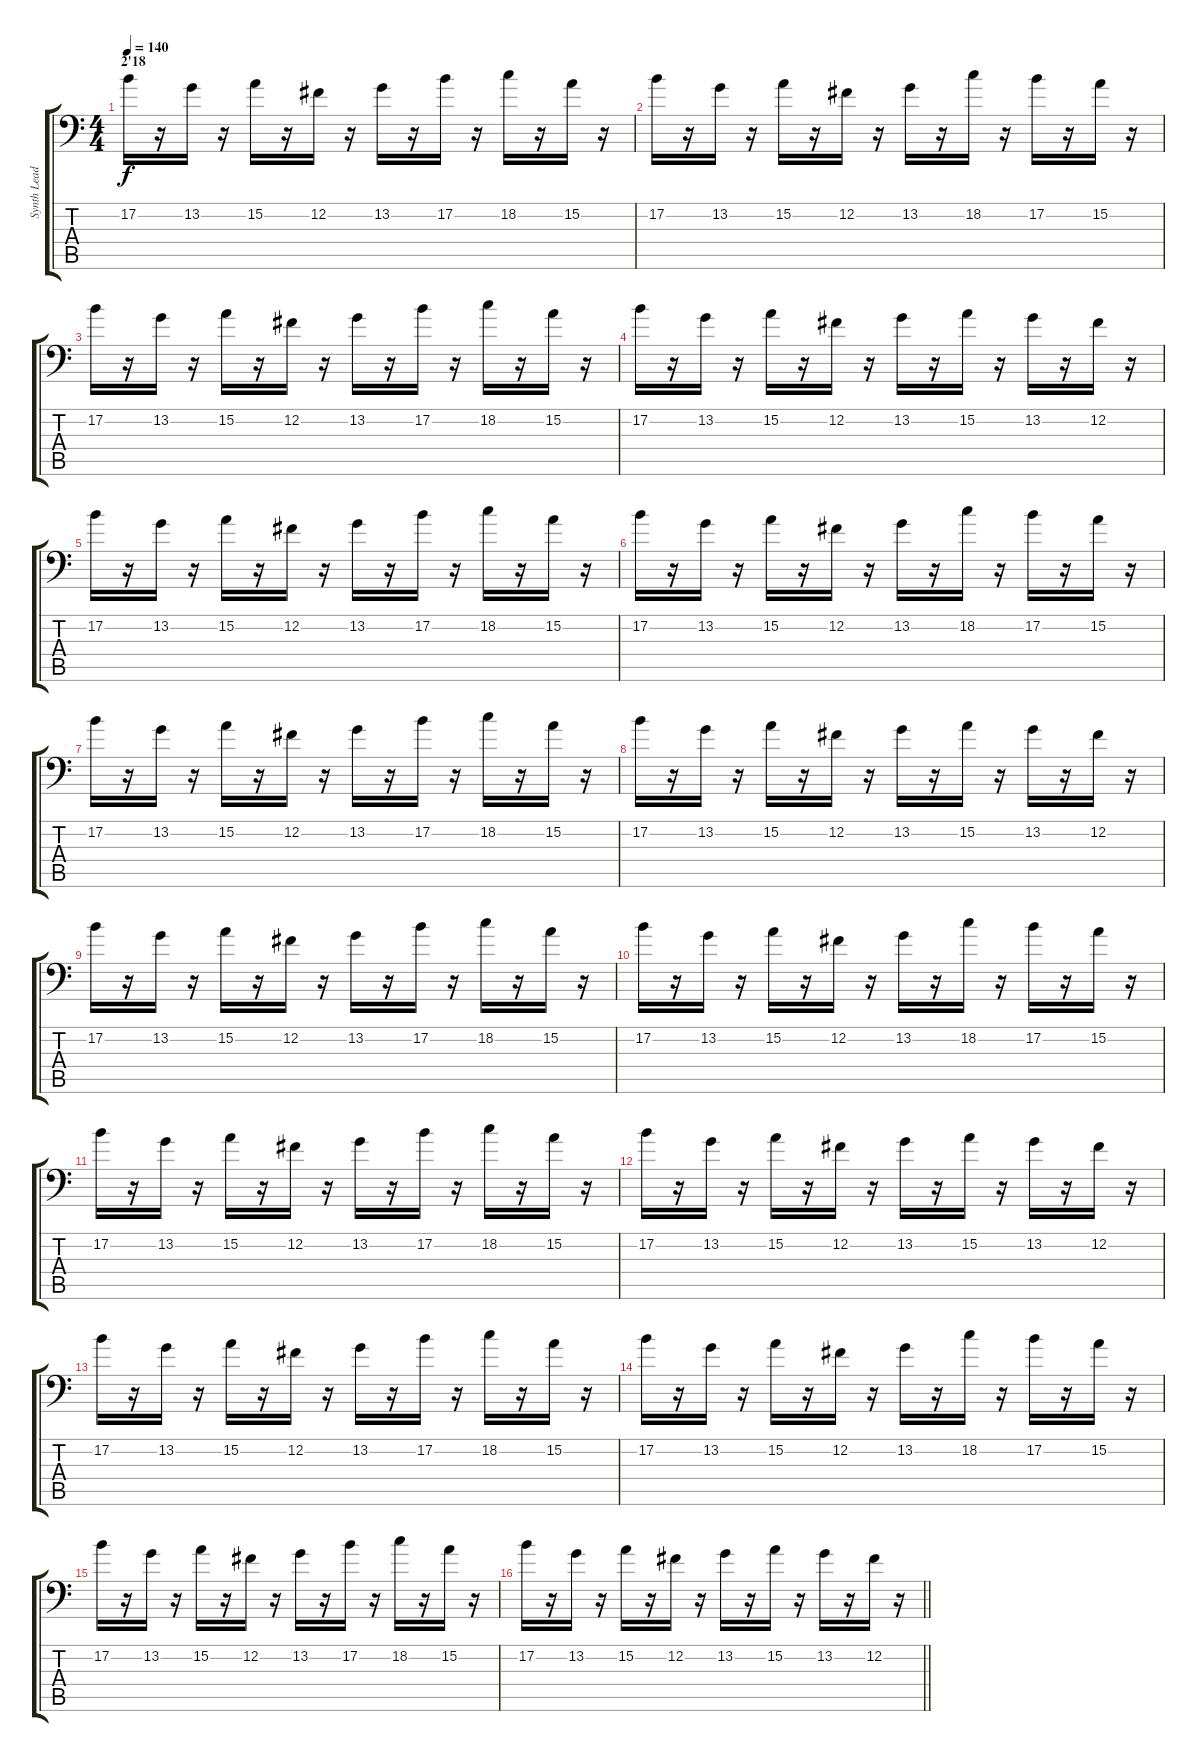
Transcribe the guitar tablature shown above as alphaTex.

\track ("Synth Lead" "Synth Lead") {instrument stringensemble1}
\staff {score tabs}
\tuning (B3 Gb3 D3 A2 E2 A1) {hide}
\ts (4 4)
\section ("" "2'18")
\tempo 140
\clef f4
\ks c
17.2.16{dy f} r.16 13.2.16 r.16 15.2.16 r.16 12.2.16 r.16 13.2.16 r.16 17.2.16 r.16 18.2.16 r.16 15.2.16 r.16 |
17.2.16 r.16 13.2.16 r.16 15.2.16 r.16 12.2.16 r.16 13.2.16 r.16 18.2.16 r.16 17.2.16 r.16 15.2.16 r.16 |
17.2.16 r.16 13.2.16 r.16 15.2.16 r.16 12.2.16 r.16 13.2.16 r.16 17.2.16 r.16 18.2.16 r.16 15.2.16 r.16 |
17.2.16 r.16 13.2.16 r.16 15.2.16 r.16 12.2.16 r.16 13.2.16 r.16 15.2.16 r.16 13.2.16 r.16 12.2.16 r.16 |
17.2.16 r.16 13.2.16 r.16 15.2.16 r.16 12.2.16 r.16 13.2.16 r.16 17.2.16 r.16 18.2.16 r.16 15.2.16 r.16 |
17.2.16 r.16 13.2.16 r.16 15.2.16 r.16 12.2.16 r.16 13.2.16 r.16 18.2.16 r.16 17.2.16 r.16 15.2.16 r.16 |
17.2.16 r.16 13.2.16 r.16 15.2.16 r.16 12.2.16 r.16 13.2.16 r.16 17.2.16 r.16 18.2.16 r.16 15.2.16 r.16 |
17.2.16 r.16 13.2.16 r.16 15.2.16 r.16 12.2.16 r.16 13.2.16 r.16 15.2.16 r.16 13.2.16 r.16 12.2.16 r.16 |
17.2.16 r.16 13.2.16 r.16 15.2.16 r.16 12.2.16 r.16 13.2.16 r.16 17.2.16 r.16 18.2.16 r.16 15.2.16 r.16 |
17.2.16 r.16 13.2.16 r.16 15.2.16 r.16 12.2.16 r.16 13.2.16 r.16 18.2.16 r.16 17.2.16 r.16 15.2.16 r.16 |
17.2.16 r.16 13.2.16 r.16 15.2.16 r.16 12.2.16 r.16 13.2.16 r.16 17.2.16 r.16 18.2.16 r.16 15.2.16 r.16 |
17.2.16 r.16 13.2.16 r.16 15.2.16 r.16 12.2.16 r.16 13.2.16 r.16 15.2.16 r.16 13.2.16 r.16 12.2.16 r.16 |
17.2.16 r.16 13.2.16 r.16 15.2.16 r.16 12.2.16 r.16 13.2.16 r.16 17.2.16 r.16 18.2.16 r.16 15.2.16 r.16 |
17.2.16 r.16 13.2.16 r.16 15.2.16 r.16 12.2.16 r.16 13.2.16 r.16 18.2.16 r.16 17.2.16 r.16 15.2.16 r.16 |
17.2.16 r.16 13.2.16 r.16 15.2.16 r.16 12.2.16 r.16 13.2.16 r.16 17.2.16 r.16 18.2.16 r.16 15.2.16 r.16 |
\barLineRight lightlight
17.2.16 r.16 13.2.16 r.16 15.2.16 r.16 12.2.16 r.16 13.2.16 r.16 15.2.16 r.16 13.2.16 r.16 12.2.16 r.16
